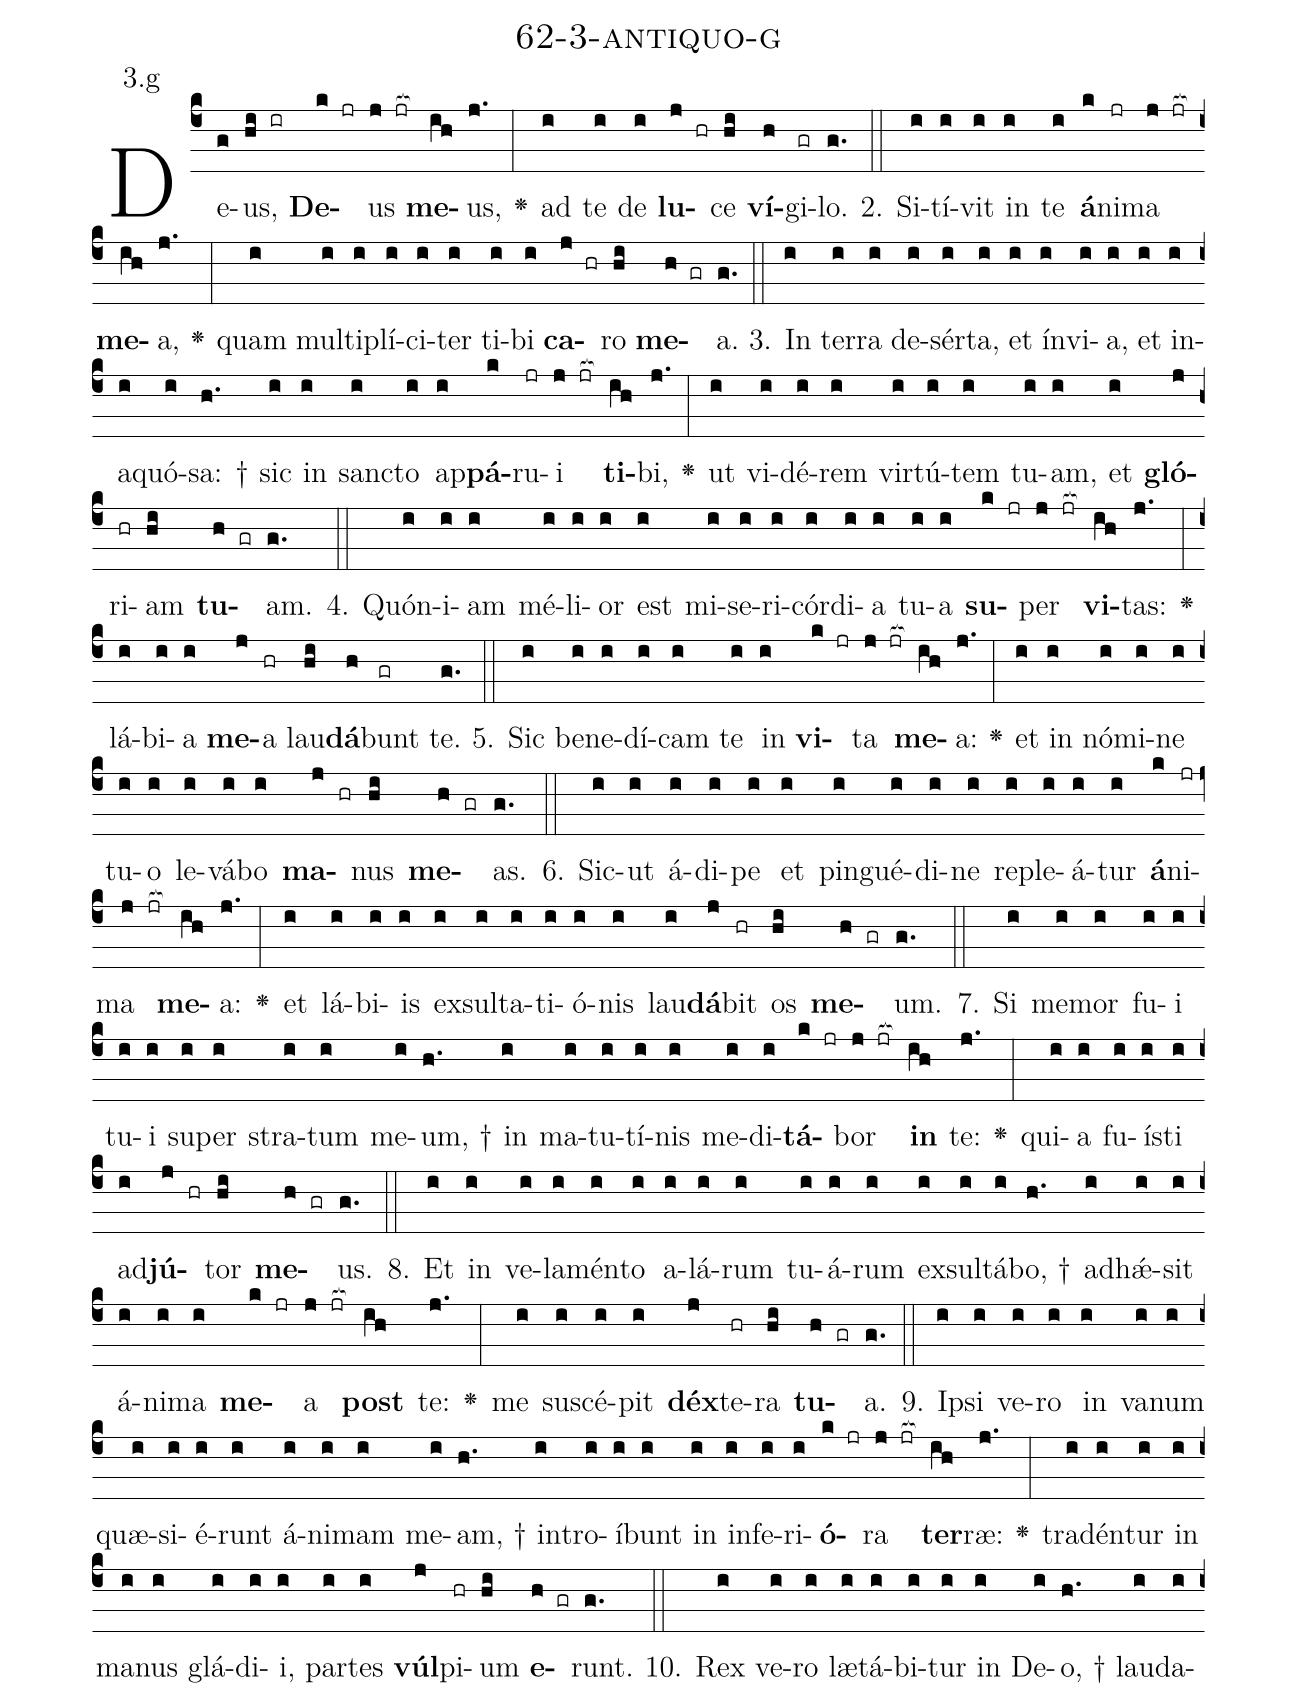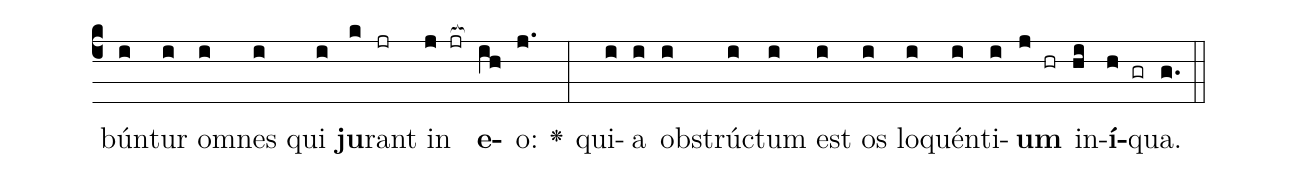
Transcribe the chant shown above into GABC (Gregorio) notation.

name: 62-3-antiquo-g;
annotation: 3.g;
%%
(c4)De(g)us,(hi ir) <b>De</b>(k jr)us(j jr[ocb:1{]) <b>me</b>(ih[ocb:0}])us,(j.) <v>\greheightstar</v>(:) ad(i) te(i) de(i) <b>lu</b>(j hr)ce(hi) <b>ví</b>(h)gi(gr)lo.(g.) (::)
2. Si(i)tí(i)vit(i) in(i) te(i) <b>á</b>(k)ni(jr)ma(j jr[ocb:1{]) <b>me</b>(ih[ocb:0}])a,(j.) <v>\greheightstar</v>(:) quam(i) mul(i)ti(i)plí(i)ci(i)ter(i) ti(i)bi(i) <b>ca</b>(j hr)ro(hi) <b>me</b>(h gr)a.(g.) (::)
3. In(i) ter(i)ra(i) de(i)sér(i)ta,(i) et(i) ín(i)vi(i)a,(i) et(i) in(i)a(i)quó(i)sa: †(h.) sic(i) in(i) sanc(i)to(i) ap(i)<b>pá</b>(k)ru(jr)i(j jr[ocb:1{]) <b>ti</b>(ih[ocb:0}])bi,(j.) <v>\greheightstar</v>(:) ut(i) vi(i)dé(i)rem(i) vir(i)tú(i)tem(i) tu(i)am,(i) et(i) <b>gló</b>(j)ri(hr)am(hi) <b>tu</b>(h gr)am.(g.) (::)
4. Quón(i)i(i)am(i) mé(i)li(i)or(i) est(i) mi(i)se(i)ri(i)cór(i)di(i)a(i) tu(i)a(i) <b>su</b>(k jr)per(j jr[ocb:1{]) <b>vi</b>(ih[ocb:0}])tas:(j.) <v>\greheightstar</v>(:) lá(i)bi(i)a(i) <b>me</b>(j)a(hr) lau(hi)<b>dá</b>(h)bunt(gr) te.(g.) (::)
5. Sic(i) be(i)ne(i)dí(i)cam(i) te(i) in(i) <b>vi</b>(k jr)ta(j jr[ocb:1{]) <b>me</b>(ih[ocb:0}])a:(j.) <v>\greheightstar</v>(:) et(i) in(i) nó(i)mi(i)ne(i) tu(i)o(i) le(i)vá(i)bo(i) <b>ma</b>(j hr)nus(hi) <b>me</b>(h gr)as.(g.) (::)
6. Sic(i)ut(i) á(i)di(i)pe(i) et(i) pin(i)gué(i)di(i)ne(i) re(i)ple(i)á(i)tur(i) <b>á</b>(k)ni(jr)ma(j jr[ocb:1{]) <b>me</b>(ih[ocb:0}])a:(j.) <v>\greheightstar</v>(:) et(i) lá(i)bi(i)is(i) ex(i)sul(i)ta(i)ti(i)ó(i)nis(i) lau(i)<b>dá</b>(j)bit(hr) os(hi) <b>me</b>(h gr)um.(g.) (::)
7. Si(i) me(i)mor(i) fu(i)i(i) tu(i)i(i) su(i)per(i) stra(i)tum(i) me(i)um, †(h.) in(i) ma(i)tu(i)tí(i)nis(i) me(i)di(i)<b>tá</b>(k jr)bor(j jr[ocb:1{]) <b>in</b>(ih[ocb:0}]) te:(j.) <v>\greheightstar</v>(:) qui(i)a(i) fu(i)ís(i)ti(i) ad(i)<b>jú</b>(j hr)tor(hi) <b>me</b>(h gr)us.(g.) (::)
8. Et(i) in(i) ve(i)la(i)mén(i)to(i) a(i)lá(i)rum(i) tu(i)á(i)rum(i) ex(i)sul(i)tá(i)bo, †(h.) ad(i)hǽ(i)sit(i) á(i)ni(i)ma(i) <b>me</b>(k jr)a(j jr[ocb:1{]) <b>post</b>(ih[ocb:0}]) te:(j.) <v>\greheightstar</v>(:) me(i) su(i)scé(i)pit(i) <b>déx</b>(j)te(hr)ra(hi) <b>tu</b>(h gr)a.(g.) (::)
9. Ip(i)si(i) ve(i)ro(i) in(i) va(i)num(i) quæ(i)si(i)é(i)runt(i) á(i)ni(i)mam(i) me(i)am, †(h.) in(i)tro(i)í(i)bunt(i) in(i) in(i)fe(i)ri(i)<b>ó</b>(k jr)ra(j jr[ocb:1{]) <b>ter</b>(ih[ocb:0}])ræ:(j.) <v>\greheightstar</v>(:) tra(i)dén(i)tur(i) in(i) ma(i)nus(i) glá(i)di(i)i,(i) par(i)tes(i) <b>vúl</b>(j)pi(hr)um(hi) <b>e</b>(h gr)runt.(g.) (::)
10. Rex(i) ve(i)ro(i) læ(i)tá(i)bi(i)tur(i) in(i) De(i)o, †(h.) lau(i)da(i)bún(i)tur(i) om(i)nes(i) qui(i) <b>ju</b>(k)rant(jr) in(j jr[ocb:1{]) <b>e</b>(ih[ocb:0}])o:(j.) <v>\greheightstar</v>(:) qui(i)a(i) ob(i)strúc(i)tum(i) est(i) os(i) lo(i)quén(i)ti(i)<b>um</b>(j hr) in(hi)<b>í</b>(h gr)qua.(g.) (::)
